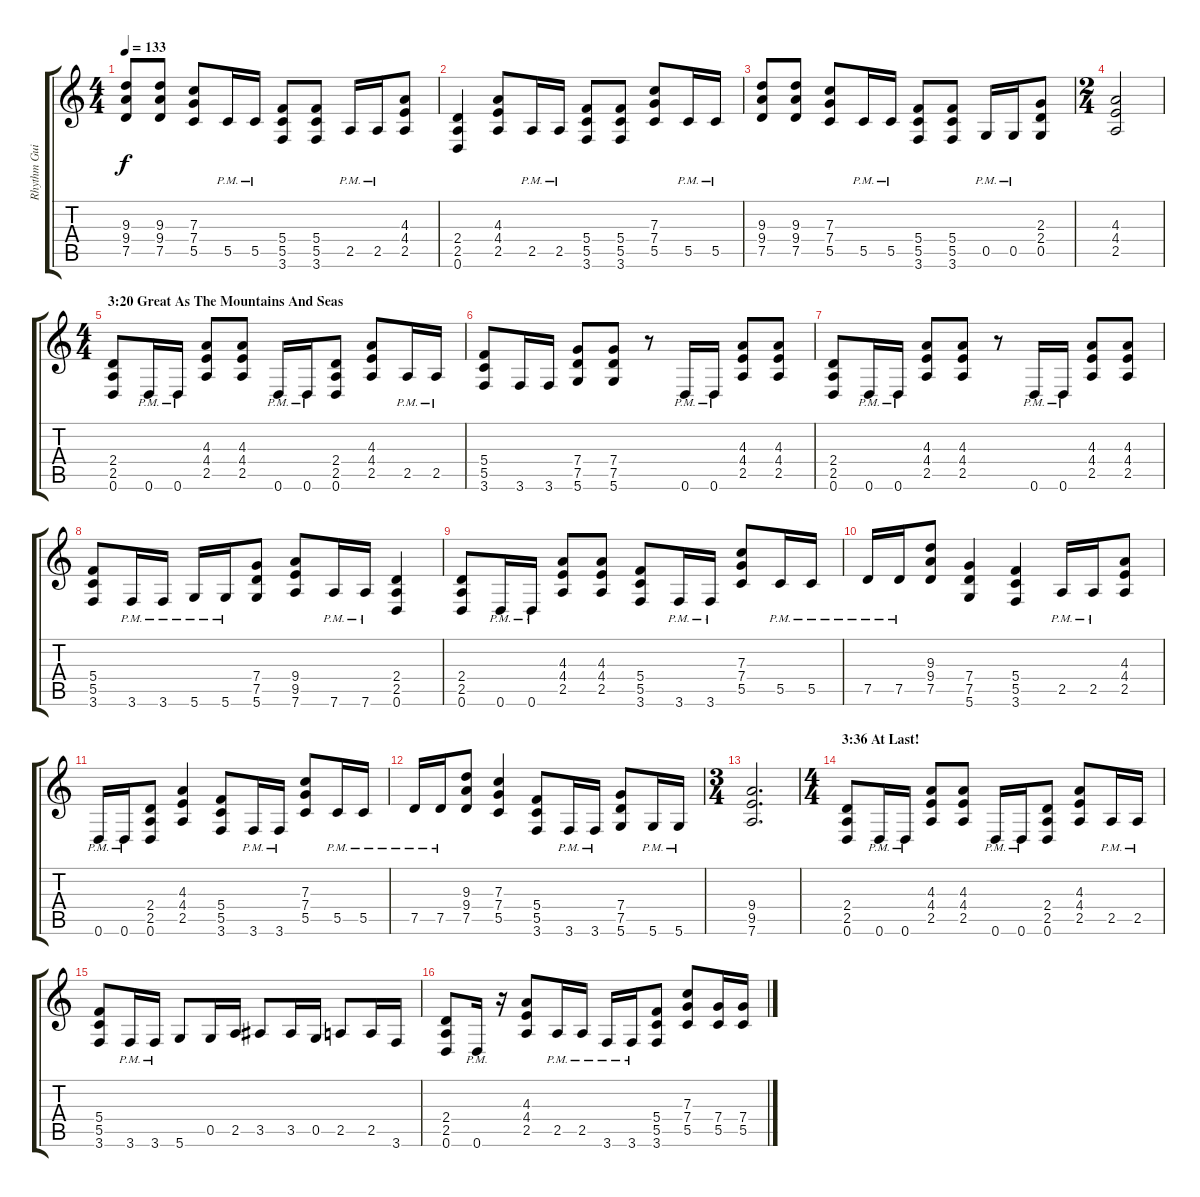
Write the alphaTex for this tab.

\track ("Rhythm Guitar" "Rhythm Gui") {instrument distortionguitar}
\staff {score tabs}
\tuning (D4 A3 F3 C3 G2 D2) {hide}
\ts (4 4)
\tempo 133
\clef g2
\ks c
(9.3 9.4 7.5).8{dy f} (9.3 9.4 7.5).8 (7.3 7.4 5.5).8 5.5{pm}.16 5.5{pm}.16 (5.4 5.5 3.6).8 (5.4 5.5 3.6).8 2.5{pm}.16 2.5{pm}.16 (4.3 4.4 2.5).8 |
(2.4 2.5 0.6).4 (4.3 4.4 2.5).8 2.5{pm}.16 2.5{pm}.16 (5.4 5.5 3.6).8 (5.4 5.5 3.6).8 (7.3 7.4 5.5).8 5.5{pm}.16 5.5{pm}.16 |
(9.3 9.4 7.5).8 (9.3 9.4 7.5).8 (7.3 7.4 5.5).8 5.5{pm}.16 5.5{pm}.16 (5.4 5.5 3.6).8 (5.4 5.5 3.6).8 0.5{pm}.16 0.5{pm}.16 (2.3 2.4 0.5).8 |
\ts (2 4)
(4.3 4.4 2.5).2 |
\ts (4 4)
\section ("" "3:20 Great As The Mountains And Seas")
(2.4 2.5 0.6).8 0.6{pm}.16 0.6{pm}.16 (4.3 4.4 2.5).8 (4.3 4.4 2.5).8 0.6{pm}.16 0.6{pm}.16 (2.4 2.5 0.6).8 (4.3 4.4 2.5).8 2.5{pm}.16 2.5{pm}.16 |
(5.4 5.5 3.6).8 3.6.16 3.6.16 (7.4 7.5 5.6).8 (7.4 7.5 5.6).8 r.8 0.6{pm}.16 0.6{pm}.16 (4.3 4.4 2.5).8 (4.3 4.4 2.5).8 |
(2.4 2.5 0.6).8 0.6{pm}.16 0.6{pm}.16 (4.3 4.4 2.5).8 (4.3 4.4 2.5).8 r.8 0.6{pm}.16 0.6{pm}.16 (4.3 4.4 2.5).8 (4.3 4.4 2.5).8 |
(5.4 5.5 3.6).8 3.6{pm}.16 3.6{pm}.16 5.6{pm}.16 5.6{pm}.16 (7.4 7.5 5.6).8 (9.4 9.5 7.6).8 7.6{pm}.16 7.6{pm}.16 (2.4 2.5 0.6).4 |
(2.4 2.5 0.6).8 0.6{pm}.16 0.6{pm}.16 (4.3 4.4 2.5).8 (4.3 4.4 2.5).8 (5.4 5.5 3.6).8 3.6{pm}.16 3.6{pm}.16 (7.3 7.4 5.5).8 5.5{pm}.16 5.5{pm}.16 |
7.5{pm}.16 7.5{pm}.16 (9.3 9.4 7.5).8 (7.4 7.5 5.6).4 (5.4 5.5 3.6).4 2.5{pm}.16 2.5{pm}.16 (4.3 4.4 2.5).8 |
0.6{pm}.16 0.6{pm}.16 (2.4 2.5 0.6).8 (4.3 4.4 2.5).4 (5.4 5.5 3.6).8 3.6{pm}.16 3.6{pm}.16 (7.3 7.4 5.5).8 5.5{pm}.16 5.5{pm}.16 |
7.5{pm}.16 7.5{pm}.16 (9.3 9.4 7.5).8 (7.3 7.4 5.5).4 (5.4 5.5 3.6).8 3.6{pm}.16 3.6{pm}.16 (7.4 7.5 5.6).8 5.6{pm}.16 5.6{pm}.16 |
\ts (3 4)
(9.4 9.5 7.6).2{d} |
\ts (4 4)
\section ("" "3:36 At Last!")
(2.4 2.5 0.6).8 0.6{pm}.16 0.6{pm}.16 (4.3 4.4 2.5).8 (4.3 4.4 2.5).8 0.6{pm}.16 0.6{pm}.16 (2.4 2.5 0.6).8 (4.3 4.4 2.5).8 2.5{pm}.16 2.5{pm}.16 |
(5.4 5.5 3.6).8 3.6{pm}.16 3.6{pm}.16 5.6.8 0.5.16 2.5.16 3.5.8 3.5.16 0.5.16 2.5.8 2.5.16 3.6.16 |
(2.4 2.5 0.6).8 0.6{pm}.16 r.16 (4.3 4.4 2.5).8 2.5{pm}.16 2.5{pm}.16 3.6{pm}.16 3.6{pm}.16 (5.4 5.5 3.6).8 (7.3 7.4 5.5).8 (7.4 5.5).16 (7.4 5.5).16
